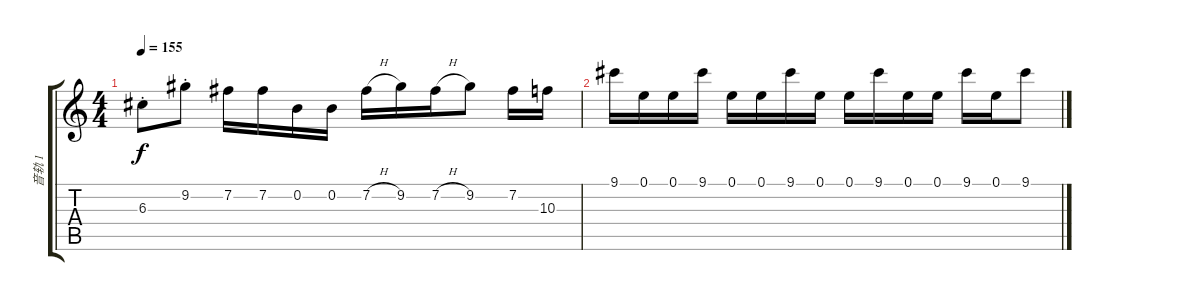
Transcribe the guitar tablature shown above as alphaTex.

\track ("音轨 1" "音轨 1") {instrument overdrivenguitar}
\staff {score tabs}
\tuning (E4 B3 G3 D3 A2 D2) {hide}
\ts (4 4)
\tempo 155
\clef g2
\ks c
6.3{st}.8{dy f} 9.2{st}.8 7.2.16 7.2.16 0.2.16 0.2.16 7.2{h}.16 9.2.16 7.2{h}.16 9.2.8 7.2.16 10.3.16 |
9.1.16 0.1.16 0.1.16 9.1.16 0.1.16 0.1.16 9.1.16 0.1.16 0.1.16 9.1.16 0.1.16 0.1.16 9.1.16 0.1.16 9.1.8
